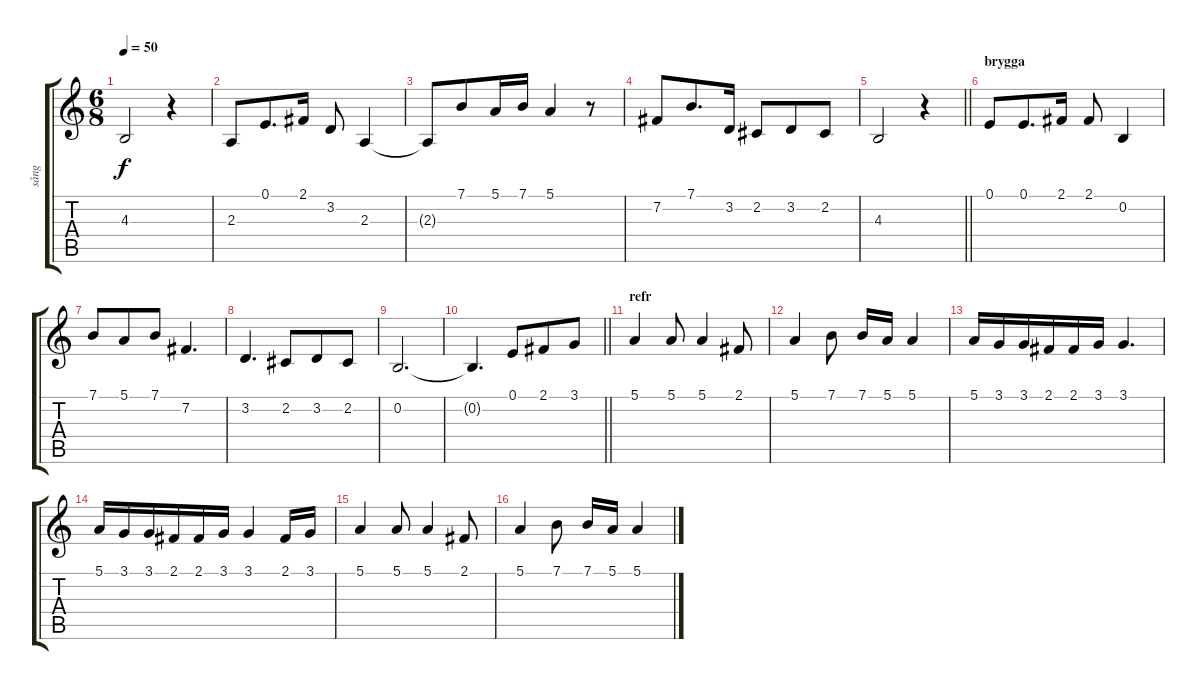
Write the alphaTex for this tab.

\track ("sång" "sång") {instrument tenorsax}
\staff {score tabs}
\tuning (E4 B3 G3 D3 A2 E2) {hide}
\ts (6 8)
\tempo 50
\clef g2
\ks c
4.3.2{dy f} r.4 |
2.3.8 0.1.8{d} 2.1.16 3.2.8 2.3.4 |
2.3{t}.8 7.1.8 5.1.16 7.1.16 5.1.4 r.8 |
7.2.8 7.1.8{d} 3.2.16 2.2.8 3.2.8 2.2.8 |
\barLineRight lightlight
4.3.2 r.4 |
\section ("" "brygga")
0.1.8 0.1.8{d} 2.1.16 2.1.8 0.2.4 |
7.1.8 5.1.8 7.1.8 7.2.4{d} |
3.2.4{d} 2.2.8 3.2.8 2.2.8 |
0.2.2{d} |
\barLineRight lightlight
0.2{t}.4{d} 0.1.8 2.1.8 3.1.8 |
\section ("" "refr")
5.1.4 5.1.8 5.1.4 2.1.8 |
5.1.4 7.1.8 7.1.16 5.1.16 5.1.4 |
5.1.16 3.1.16 3.1.16 2.1.16 2.1.16 3.1.16 3.1.4{d} |
5.1.16 3.1.16 3.1.16 2.1.16 2.1.16 3.1.16 3.1.4 2.1.16 3.1.16 |
5.1.4 5.1.8 5.1.4 2.1.8 |
5.1.4 7.1.8 7.1.16 5.1.16 5.1.4
